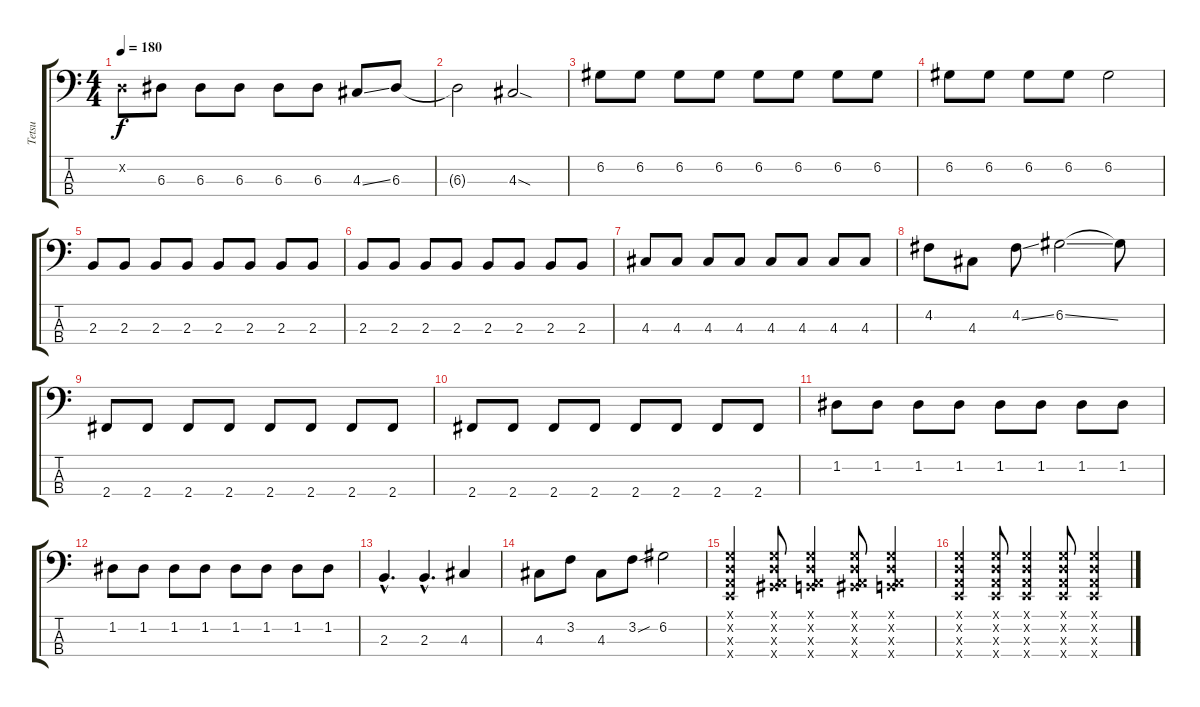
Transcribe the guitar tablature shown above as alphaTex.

\track ("Tetsu" "Tetsu") {instrument electricbasspick}
\staff {score tabs}
\tuning (G2 D2 A1 E1) {hide}
\ts (4 4)
\tempo 180
\clef f4
\ks c
0.2{x}.8{dy f} 6.3.8 6.3.8 6.3.8 6.3.8 6.3.8 4.3{ss}.8 6.3.8 |
6.3{t}.2 4.3{sod}.2 |
6.2.8 6.2.8 6.2.8 6.2.8 6.2.8 6.2.8 6.2.8 6.2.8 |
6.2.8 6.2.8 6.2.8 6.2.8 6.2.2 |
2.3.8 2.3.8 2.3.8 2.3.8 2.3.8 2.3.8 2.3.8 2.3.8 |
2.3.8 2.3.8 2.3.8 2.3.8 2.3.8 2.3.8 2.3.8 2.3.8 |
4.3.8 4.3.8 4.3.8 4.3.8 4.3.8 4.3.8 4.3.8 4.3.8 |
4.2.8 4.3.8 4.2{ss}.8 6.2{ss}.2 6.2{t}.8 |
2.4.8 2.4.8 2.4.8 2.4.8 2.4.8 2.4.8 2.4.8 2.4.8 |
2.4.8 2.4.8 2.4.8 2.4.8 2.4.8 2.4.8 2.4.8 2.4.8 |
1.2.8 1.2.8 1.2.8 1.2.8 1.2.8 1.2.8 1.2.8 1.2.8 |
1.2.8 1.2.8 1.2.8 1.2.8 1.2.8 1.2.8 1.2.8 1.2.8 |
2.3{hac}.4{d} 2.3{hac}.4{d} 4.3.4 |
4.3.8 3.2.8 4.3.8 3.2{sou}.8 6.2.2 |
(0.1{x} 0.2{x} 0.3{x} 0.4{x}).4{instrument slapbass2} (0.1{x} 0.2{x} 0.3{x} 4.4{x}).8 (0.1{x} 0.2{x} 0.3{x} 3.4{x}).4 (0.1{x} 0.2{x} 0.3{x} 4.4{x}).8 (0.1{x} 0.2{x} 0.3{x} 3.4{x}).4 |
(0.1{x} 0.2{x} 0.3{x} 0.4{x}).4 (0.1{x} 0.2{x} 0.3{x} 0.4{x}).8 (0.1{x} 0.2{x} 0.3{x} 0.4{x}).4 (0.1{x} 0.2{x} 0.3{x} 0.4{x}).8 (0.1{x} 0.2{x} 0.3{x} 0.4{x}).4
